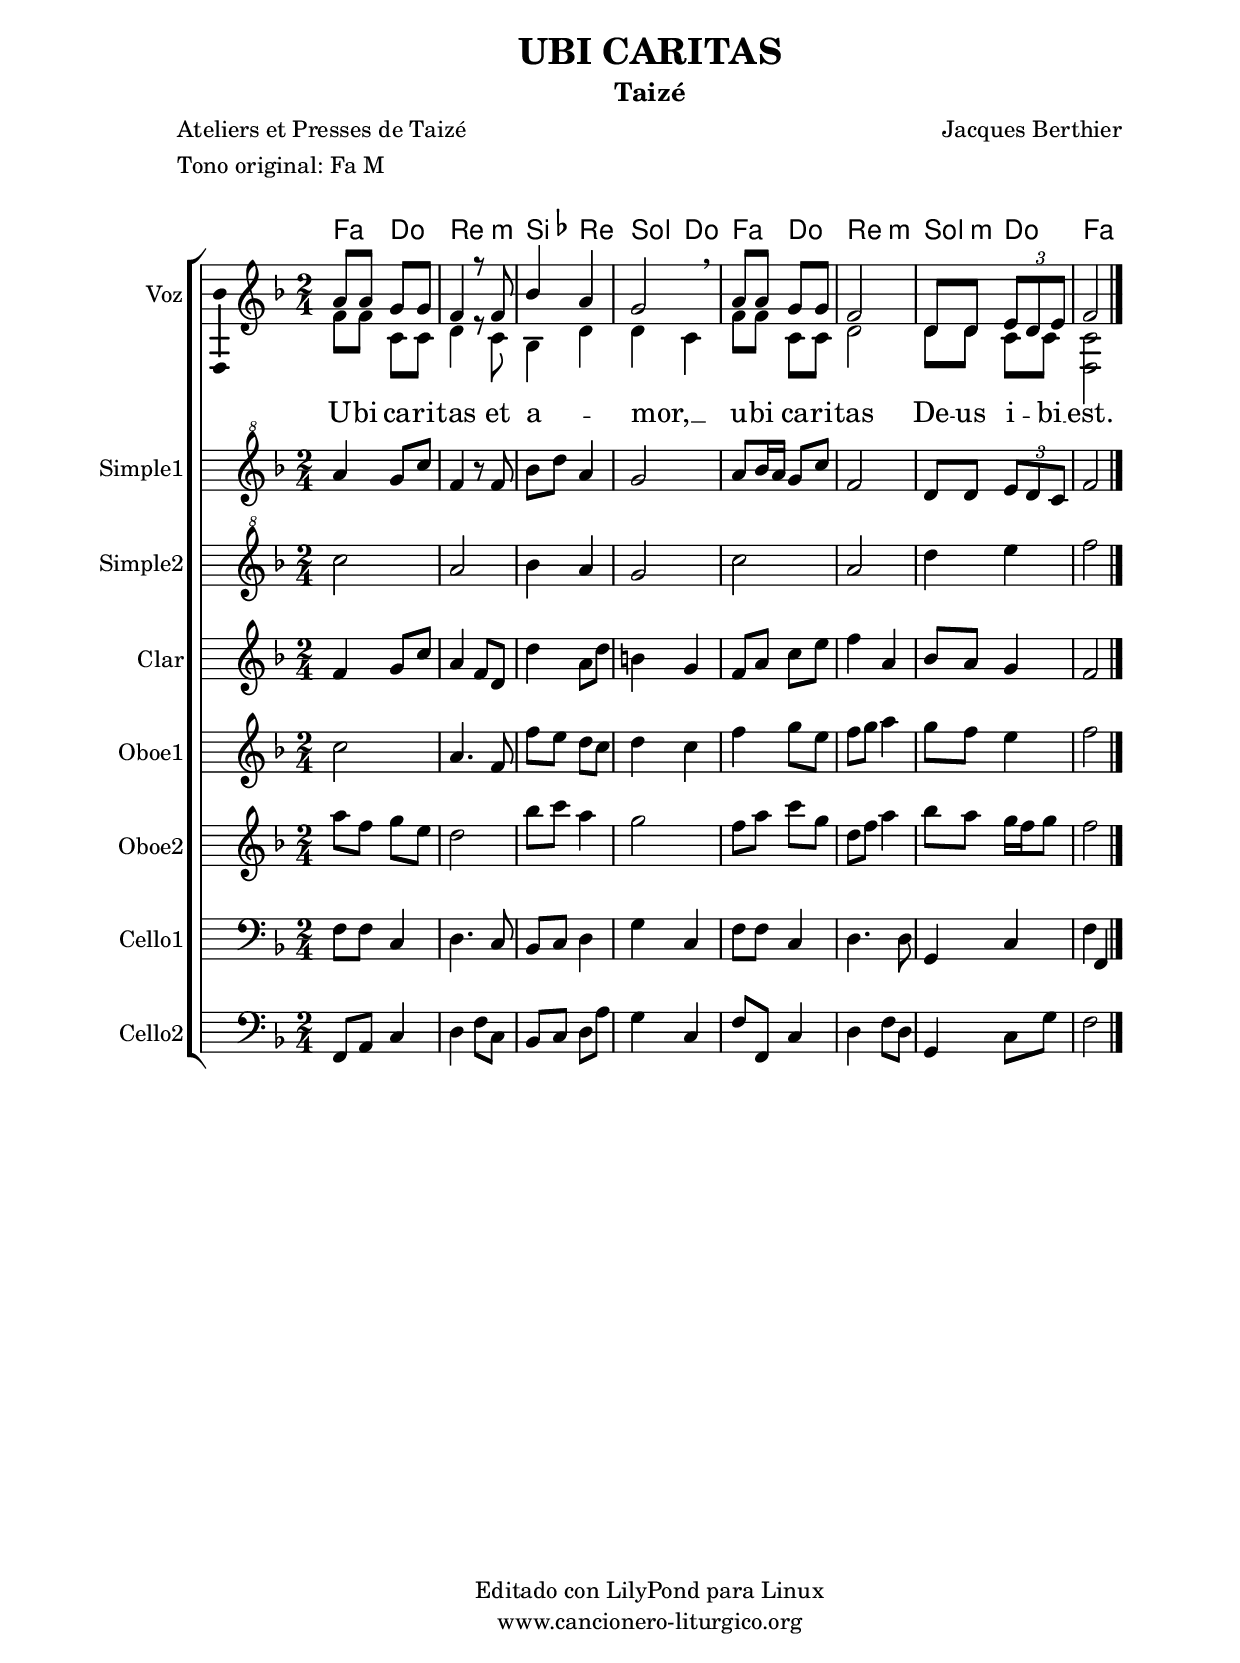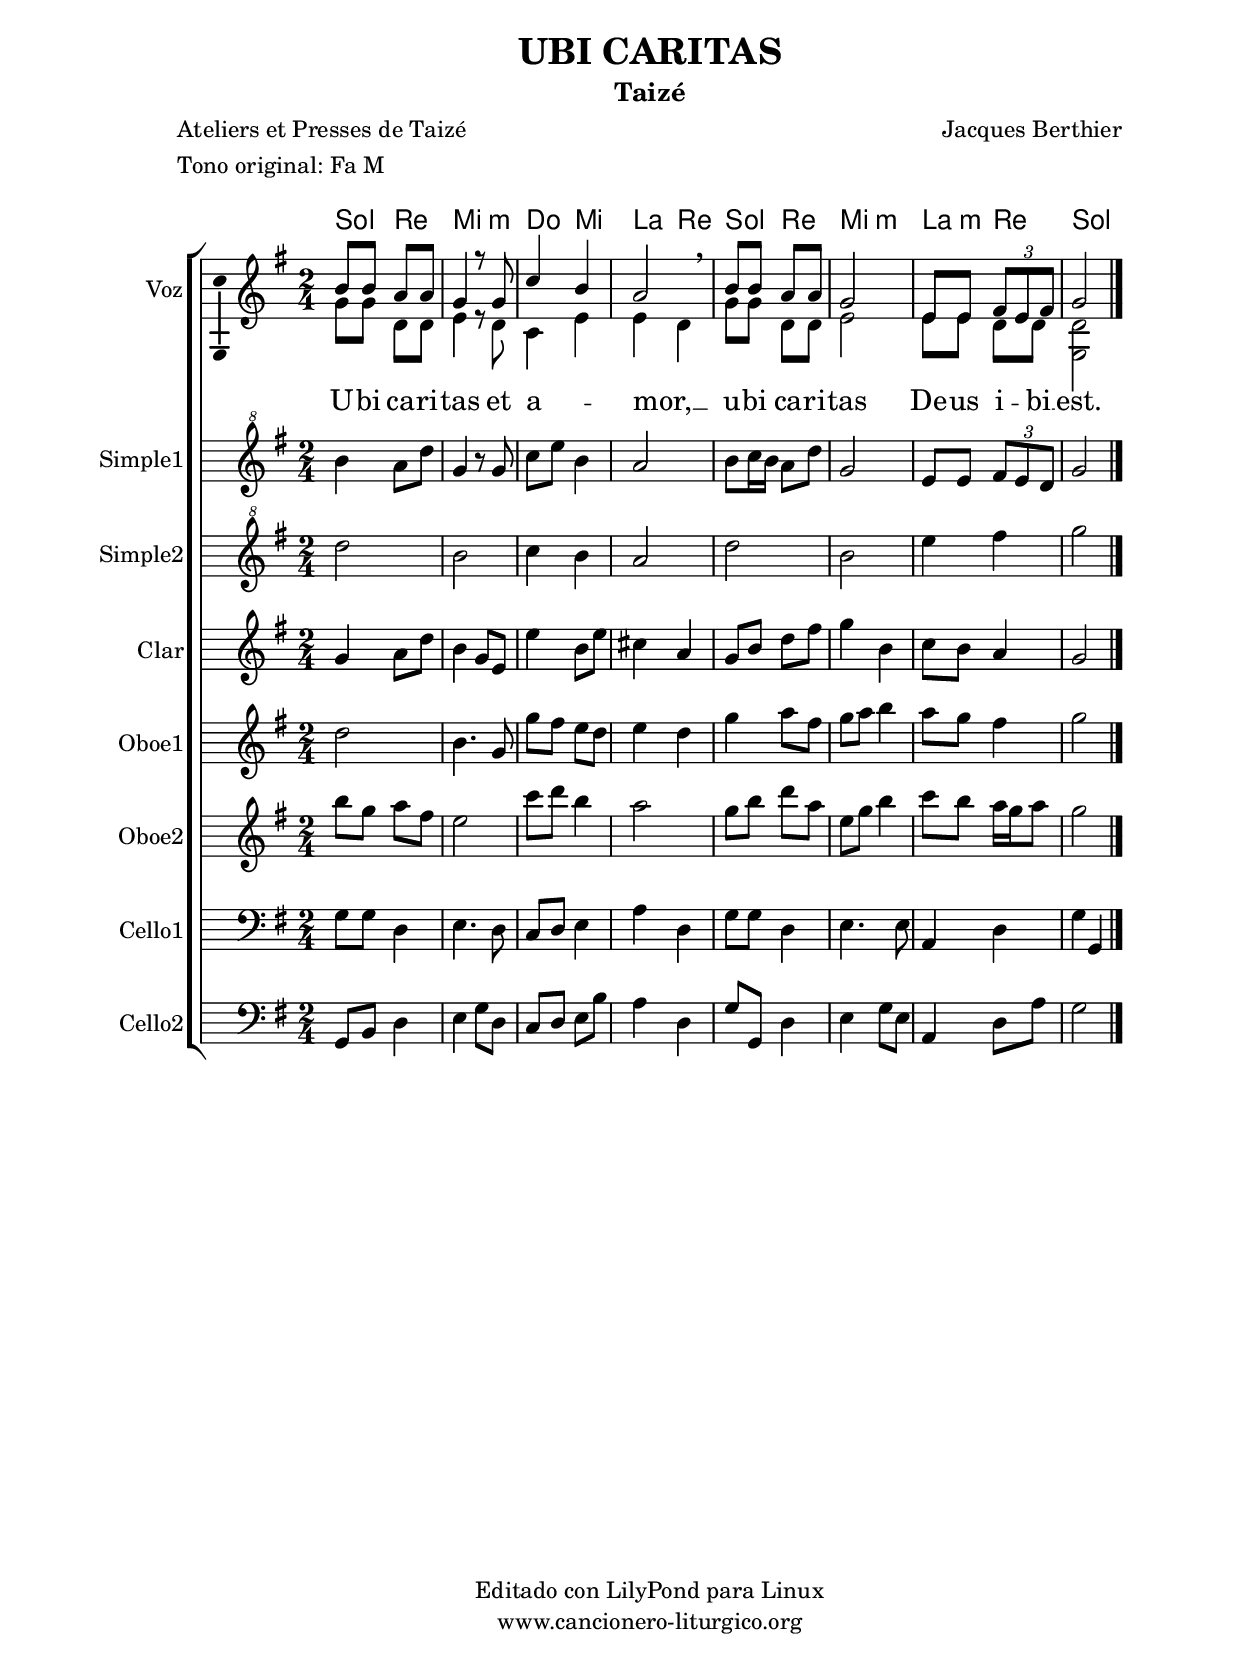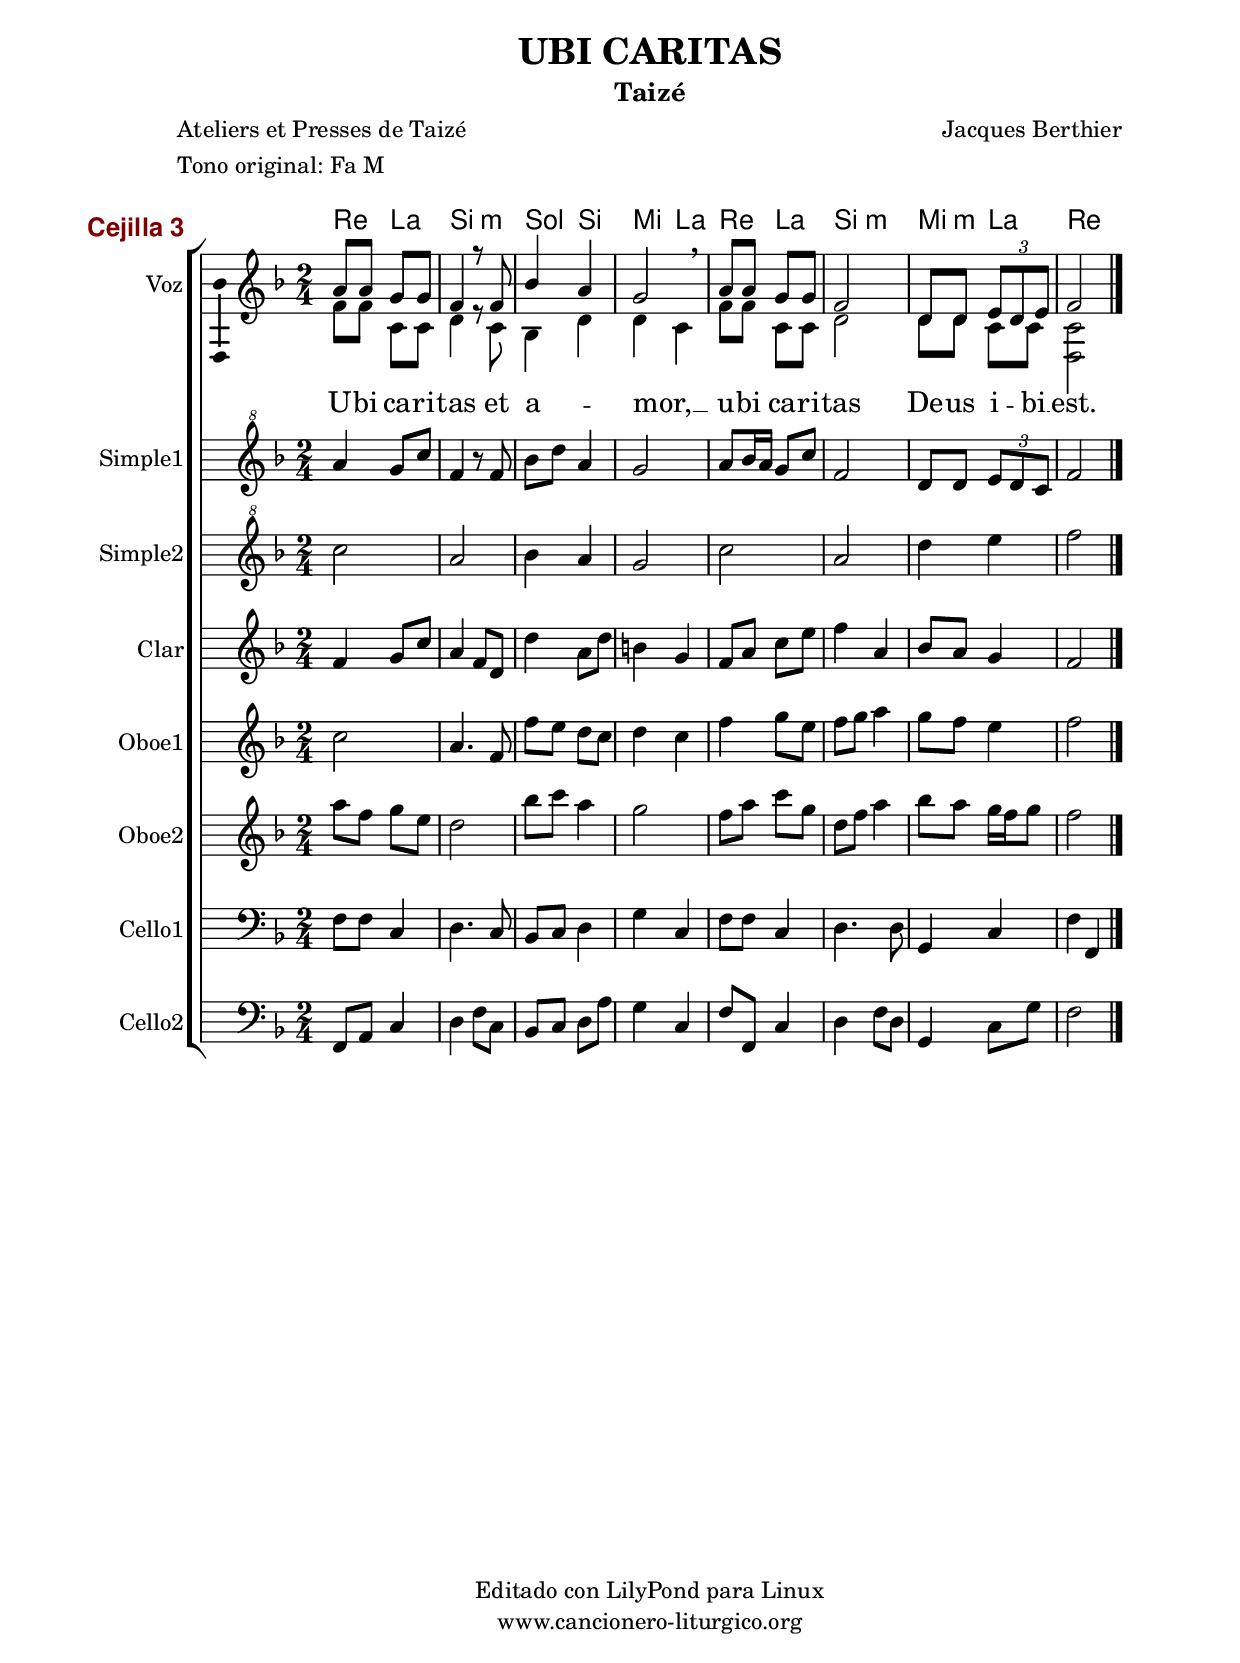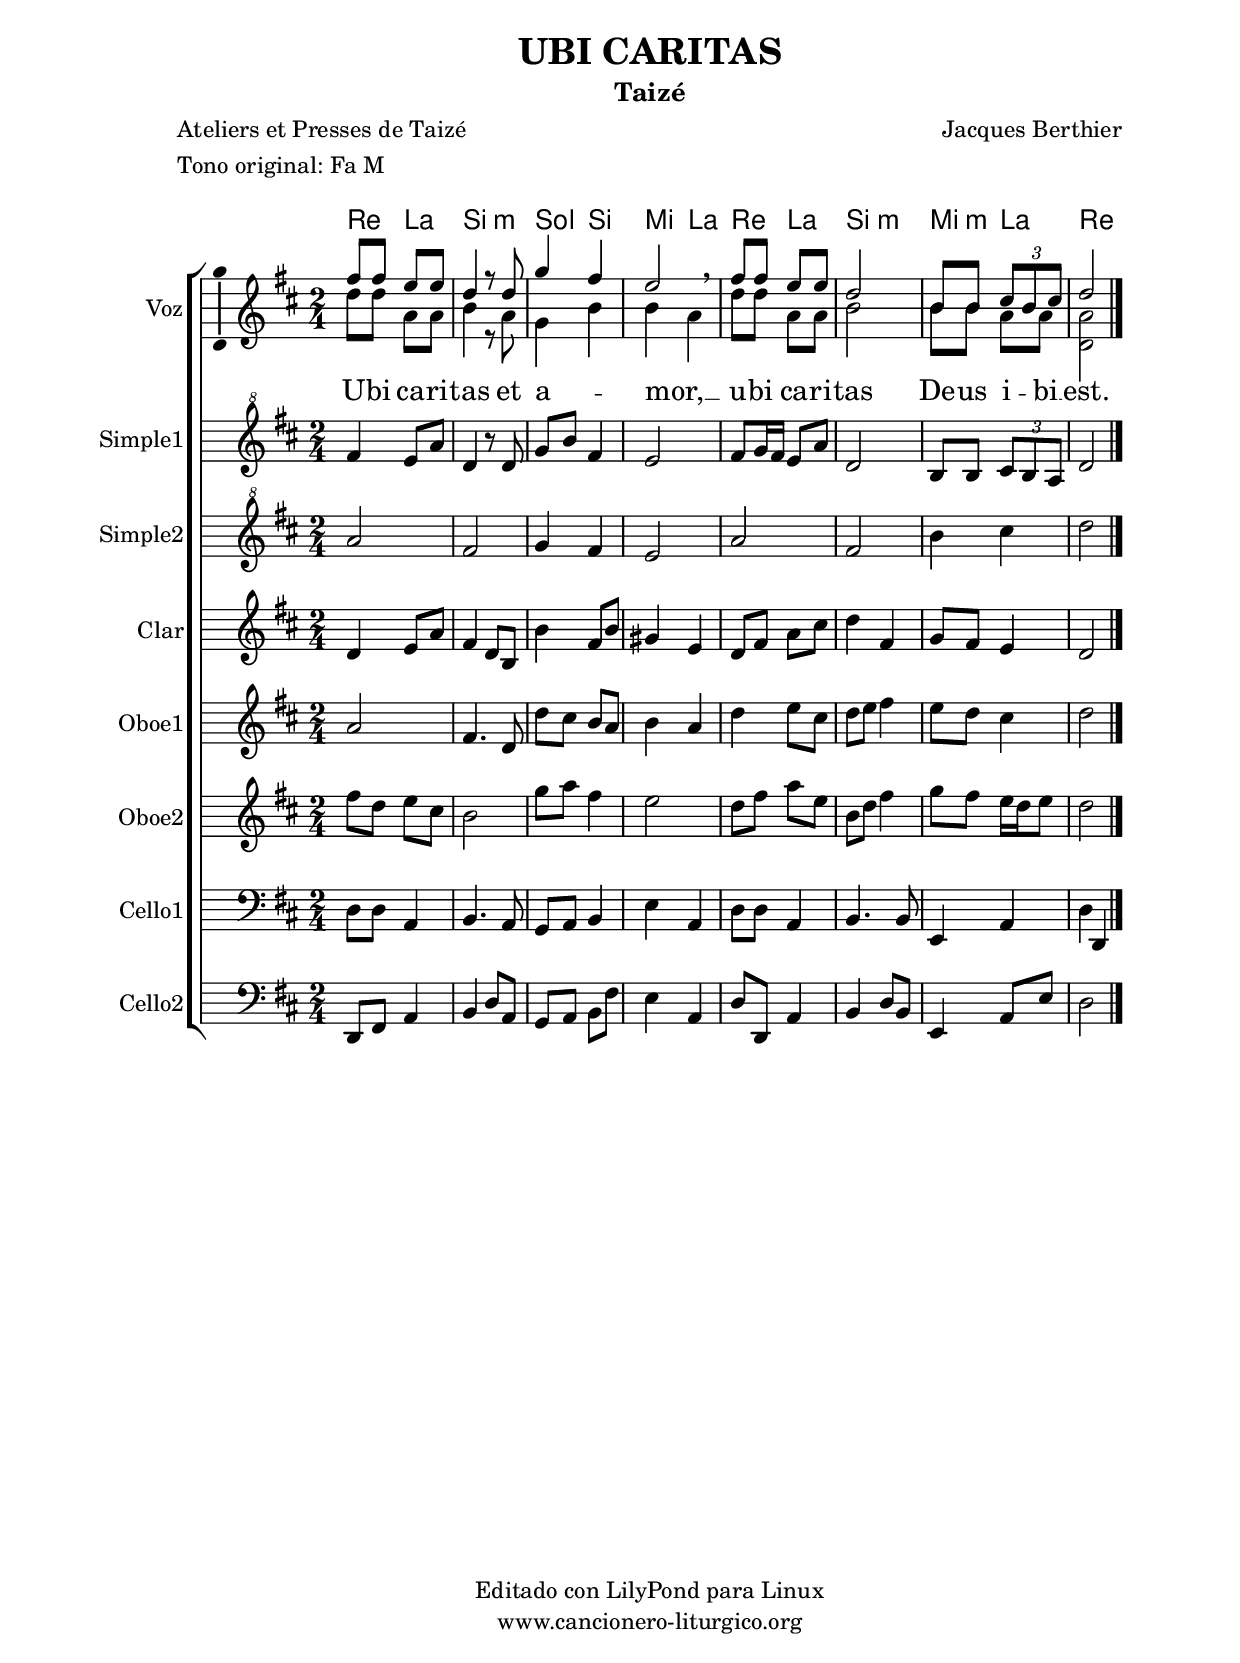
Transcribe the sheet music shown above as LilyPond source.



%versión de lilypond para la que se ha escrito esta partitura:
\version "2.16.0"

	%Tamaño papel
	#(set-default-paper-size "a4")
	%Tamaño partitura
	#(set-global-staff-size 20)
	%No responde al pulsar sobre una nota
	#(ly:set-option 'point-and-click #f)

%parámetros del encabezamiento:
\header {
	title = "UBI CARITAS"
	subtitle = "Taizé"
	composer = "Jacques Berthier"
	poet = "Ateliers et Presses de Taizé"
	meter = "Tono original: Fa M"
	arranger = ""
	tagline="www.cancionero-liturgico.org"
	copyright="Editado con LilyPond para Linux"
	tiempo = "Cuaresma"
	usos = "Comunión, Gracias"
	letra = ""
	}

%parámetros asociados al papel:
\paper  {
	oddHeaderMarkup = \markup {\fill-line { \on-the-fly #not-first-page \fromproperty #'header:title \on-the-fly #not-first-page \fromproperty #'header:composer }}
	evenHeaderMarkup = \markup {\fill-line { \fromproperty #'header:composer \fromproperty #'header:title }}
	#(set-paper-size "a4")
	print-page-number = ##f
	first-page-number = 1
	print-first-page-number = ##f
%	head-separation = 3.0 \cm
	top-margin = 2.0 \cm
	bottom-margin = 0.5\cm
%%%	bottom-margin = -1.0\cm
	left-margin = 3.0 \cm
	line-width = 16.0 \cm 
	indent = 4\mm
	interscoreline = 2.\mm
	between-system-space = 15\mm
%	para que las partituras no llenen la hoja:
	ragged-bottom = ##t
%	idem para la última hoja:
	ragged-last-bottom = ##f
%	para que las partituras llenen el ancho del papel:
	ragged-last = ##f
	after-title-space = 2.5 \cm
%page-count=1
system-count=1

	%Flexible Vertical Spacing
%	markup-markup-spacing =
%	#'((basic-distance . 15) (minimum-distance . 15) (padding . 3))
	markup-system-spacing =
	#'((basic-distance . 15) (minimum-distance . 15) (padding . 3))
	system-system-spacing =
	#'((basic-distance . 15) (minimum-distance . 15) (padding . 3))
	score-system-spacing =
	#'((basic-distance . 15) (minimum-distance . 15) (padding . 5))
%	top-system-spacing = % header
%	#'((basic-distance . 8) (minimum-distance . 0) (padding . 0))
%	top-markup-spacing =
%	#'((basic-distance . 20) (minimum-distance . 20) (padding . 0))
	last-bottom-spacing = % footer
	#'((basic-distance . 5) (minimum-distance . 5) (padding . 0))
%	score-markup-spacing =
%	#'((basic-distance . 16) (minimum-distance . 13) (padding . 0))

	}


%parámetros que afectan a toda la partitura:
global =  {
	%clave de sol (G):
	\clef G
	%armadura:
%%%	\transpose f g
	\key f \major
	\tempo 4=50
	\set Score.tempoHideNote = ##t
	}


acordes = {
	\italianChords
	\chordmode {
%%%	\transpose f g
{

f4 c
d2:m
bes4 d
g4 c

f4 c
d2:m
g4:m c
f2

	}
	}
}

melodia = 

%%%	\transpose f g
{
	\relative c''{
	\time 2/4

<<
\new Voice = "arriba"
{
\voiceOne
a8 a g g
f4 r8 f8
bes4 a
g2

a8 a g g
f2
d8 d \times 2/3 {e8 d e}
f2
}

\new Voice = "abajo"
{
\voiceTwo
f8 f c c
d4 r8 c8
bes4 d
d4 c \breathe

%%%\break

f8 f c c
d2
d8 d c c
<c f,>2
}
>>

\bar "|."
	}
	}

melodiados = 

%%%	\transpose f g
{
	\relative c''{
	\time 2/4

f8 f c c
d4 r8 c8
bes4 d
d4 c

f8 f c c
d2
d8 d c c
<c f,>2

\bar "|."
	}
	}

melodiasimple = 

%%%	\transpose f g
{
	\relative c'''{
	\time 2/4

a4 g8 c
f,4 r8 f8
bes8 d a4
g2

a8 bes16 a g8 c
f,2
d8 d \times 2/3 {e8 d c}
f2

\bar "|."
	}
	}

melodiasimpledos = 

%%%	\transpose f g
{
	\relative c'''{
	\time 2/4

c2
a2
bes4 a
g2

c2
a2
d4 e
f2

\bar "|."
	}
	}

melodiaclari = 

%%%	\transpose f g
	\transpose c bes
{
	\relative c'{
	\time 2/4

g4 a8 d
b4 g8 e
e'4 b8 e
cis4 a

g8 b d fis
g4 b,
c8 b a4
g2

\bar "|."
	}
	}

melodiaoboe = 

%%%	\transpose f g
{
	\relative c''{
	\time 2/4

c2
a4. f8
f'8 e d c
d4 c

f4 g8 e
f8 g a4
g8 f e4
f2

\bar "|."
	}
	}

melodiaoboedos = 

%%%	\transpose f g
{
	\relative c''{
	\time 2/4

a'8 f g e
d2
bes'8 c a4
g2

f8 a c g
d8 f a4
bes8 a g16 f g8
f2

\bar "|."
	}
	}

melodiatrompe = 

%%%	\transpose f g
	\transpose c bes
{
	\relative c'{
	\time 2/4

b4 d
g4. b,8
c4 b8 e
a,2

b4 d
g4. b,8
c8 b a4
g2

\bar "|."
	}
	}

melodiatrompedos = 

%%%	\transpose f g
	\transpose c bes
{
	\relative c'{
	\time 2/4

b4 a8 fis
e4. b'8
e4 b8 c
a4 r8 d8

b4 a8 fis
e4 g
a8 e' d4
g,2

\bar "|."
	}
	}

melodiacello = 

%%%	\transpose f g
{
	\relative c{
	\time 2/4

f8 f c4
d4. c8
bes8 c d4
g4 c,

f8 f c4
d4. d8
g,4 c
f4 f,

\bar "|."
	}
	}

melodiacellodos = 

%%%	\transpose f g
{
	\relative c{
	\time 2/4

%\set Score.markFormatter = #format-mark-circle-numbers
%\mark \default
%\mark \markup{ \circle 2 }

f,8 a c4
d4 f8 c
bes8 c d a'
g4 c,

f8 f, c'4
d4 f8 d
g,4 c8 g'
f2


\bar "|."
	}
	}

texto = \lyricmode {
	U -- bi ca -- ri -- tas et a -- _ mor, __ _
	u -- bi ca -- ri -- tas De -- us i -- bi __ est.

	}


acordesStaff = \context ChordNames = acordesStaff <<
	\set chordChanges = ##t
	\acordes
	>>


%%%%%%%%%%%%%%%%%%%%%%%%%%%%%%%%%%% CEJILLA %%%%%%%%%%%%%%%%%%%%%%%%%%%%%%%%%%%
acordescejilla = {
%%%	\override ChordNames.ChordName #'font-size = #-1
%%%	\override ChordNames.ChordName #'font-series = #'bold
	\transpose f d {
		\acordes
		}
	}

acordescejillaStaff = \context ChordNames = acordescejillaStaff <<
	\set Staff.instrumentName = \markup \with-color #darkred \larger \bold \sans "Cejilla 3"
	\set chordChanges = ##t
	\acordescejilla
	>>
%%%%%%%%%%%%%%%%%%%%%%%%%%%%%%%%%%% CEJILLA %%%%%%%%%%%%%%%%%%%%%%%%%%%%%%%%%%%


vozStaff = \context Staff = vozStaff
\with {\consists "Ambitus_engraver"}
<<
	\set Staff.instrumentName = "Voz"
	\set Staff.shortInstrumentName = "V"
%	\set Staff.midiInstrument = #"clarinet"
%	\set Staff.midiInstrument = #"cello"
%	\set Staff.midiInstrument = #"flute"
	\set Staff.midiInstrument = #"electric guitar (jazz)"
%	\set Staff.midiInstrument = #"english horn"
%	\set Staff.midiInstrument = #"violin"
%	\set Staff.midiInstrument = #"glockenspiel"
	\set Staff.midiMinimumVolume = #0.7
	\set Staff.midiMaximumVolume = #0.9
	\global
	\melodia
	>>

vozdosStaff = \context Voice = vozdosStaff
\with {\consists "Ambitus_engraver"}
<<
	\set Staff.instrumentName = "Voz"
	\set Staff.shortInstrumentName = "V"
%	\set Staff.midiInstrument = #"clarinet"
%	\set Staff.midiInstrument = #"cello"
%	\set Staff.midiInstrument = #"flute"
	\set Staff.midiInstrument = #"electric guitar (jazz)"
%	\set Staff.midiInstrument = #"english horn"
%	\set Staff.midiInstrument = #"violin"
%	\set Staff.midiInstrument = #"glockenspiel"
	\set Staff.midiMinimumVolume = #0.7
	\set Staff.midiMaximumVolume = #0.9
	\global
	\melodiados
	>>

vozsimpleStaff = \context Voice = vozsimpleStaff
<<
	\set Staff.instrumentName = "Simple1"
	\set Staff.shortInstrumentName = "S1"
	\override Staff.StaffSymbol #'staff-space = #(magstep -0.35)
	\set Staff.midiInstrument = #"flute"
	\set Staff.midiMinimumVolume = #0.7
	\set Staff.midiMaximumVolume = #0.9
	\global
	%Cambio a clave de sol octava alta:
	\clef "treble^8"
	\melodiasimple
	>>

vozsimpledosStaff = \context Voice = vozsimpledosStaff
<<
	\set Staff.instrumentName = "Simple2"
	\set Staff.shortInstrumentName = "S2"
	\override Staff.StaffSymbol #'staff-space = #(magstep -0.35)
	\set Staff.midiInstrument = #"flute"
	\set Staff.midiMinimumVolume = #0.7
	\set Staff.midiMaximumVolume = #0.9
	\global
	%Cambio a clave de sol octava alta:
	\clef "treble^8"
	\melodiasimpledos
	>>

vozclariStaff = \context Voice = vozclariStaff
<<
	\set Staff.instrumentName = "Clar"
	\set Staff.shortInstrumentName = "Cl"
	\override Staff.StaffSymbol #'staff-space = #(magstep -0.35)
	\set Staff.midiInstrument = #"flute"
	\set Staff.midiMinimumVolume = #0.7
	\set Staff.midiMaximumVolume = #0.9
	\global
	\melodiaclari
	>>

vozoboeStaff = \context Voice = vozoboeStaff
<<
	\set Staff.instrumentName = "Oboe1"
	\set Staff.shortInstrumentName = "Ob1"
	\override Staff.StaffSymbol #'staff-space = #(magstep -0.35)
	\set Staff.midiInstrument = #"flute"
	\set Staff.midiMinimumVolume = #0.7
	\set Staff.midiMaximumVolume = #0.9
	\global
	\melodiaoboe
	>>

vozoboedosStaff = \context Voice = vozoboedosStaff
<<
	\set Staff.instrumentName = "Oboe2"
	\set Staff.shortInstrumentName = "Ob2"
	\override Staff.StaffSymbol #'staff-space = #(magstep -0.35)
	\set Staff.midiInstrument = #"flute"
	\set Staff.midiMinimumVolume = #0.7
	\set Staff.midiMaximumVolume = #0.9
	\global
	\melodiaoboedos
	>>

voztrompeStaff = \context Voice = voztrompeStaff
<<
	\set Staff.instrumentName = "Tromp1"
	\set Staff.shortInstrumentName = "T1"
	\override Staff.StaffSymbol #'staff-space = #(magstep -0.35)
	\set Staff.midiInstrument = #"flute"
	\set Staff.midiMinimumVolume = #0.7
	\set Staff.midiMaximumVolume = #0.9
	\global
	\melodiatrompe
	>>

voztrompedosStaff = \context Voice = voztrompedosStaff
<<
	\set Staff.instrumentName = "Tromp2"
	\set Staff.shortInstrumentName = "T2"
	\override Staff.StaffSymbol #'staff-space = #(magstep -0.35)
	\set Staff.midiInstrument = #"flute"
	\set Staff.midiMinimumVolume = #0.7
	\set Staff.midiMaximumVolume = #0.9
	\global
	\melodiatrompedos
	>>

vozcelloStaff = \context Voice = vozcelloStaff
<<
	\set Staff.instrumentName = "Cello1"
	\set Staff.shortInstrumentName = "Ce1"
	\override Staff.StaffSymbol #'staff-space = #(magstep -0.35)
	\set Staff.midiInstrument = #"flute"
	\set Staff.midiMinimumVolume = #0.7
	\set Staff.midiMaximumVolume = #0.9
	\global
	%Cambio a clave de fa (F):
	\clef F
	\melodiacello
	>>

vozcellodosStaff = \context Voice = vozcellodosStaff
<<
	\set Staff.instrumentName = "Cello2"
	\set Staff.shortInstrumentName = "Ce2"
	\override Staff.StaffSymbol #'staff-space = #(magstep -0.35)
	\set Staff.midiInstrument = #"flute"
	\set Staff.midiMinimumVolume = #0.7
	\set Staff.midiMaximumVolume = #0.9
	\global
	%Cambio a clave de fa (F):
	\clef F
	\melodiacellodos
	>>

textoStaff = \context Lyrics = textoStaff <<
	\lyricsto abajo \texto
	>>


\book {
	\score {
		\context ChoirStaff {
%			\override StaffGroup.SystemStartBracket #'collapse-height = #1
%			\override Score.SystemStartBar #'collapse-height = #1
			<<
			\acordesStaff
			\vozStaff
			\textoStaff
			\vozsimpleStaff
			\vozsimpledosStaff
			\vozclariStaff
			\vozoboeStaff
			\vozoboedosStaff
%			\voztrompeStaff
%			\voztrompedosStaff
			\vozcelloStaff
			\vozcellodosStaff
			>>
			}
		\layout {
	    		\context {
				\Lyrics
				\override LyricText #'font-size = #2
				}
	   		 \context {
				\Score
				\override StaffSymbol #'staff-space = #(magstep +3)
				}
			}
		}
	\score {
		\unfoldRepeats
		\context ChoirStaff {
			<<
			\acordesStaff
			\vozStaff
			\vozsimpleStaff
			\vozsimpledosStaff
			\vozclariStaff
			\vozoboeStaff
			\vozoboedosStaff
%			\voztrompeStaff
%			\voztrompedosStaff
			\vozcelloStaff
			\vozcellodosStaff
			>>
			}
		\midi {
	  		\context {
	  			\Score
				tempoWholesPerMinute = #(ly:make-moment 70 4)
				}
			}
		}
	}


%Partitura para guitarra
#(define output-suffix "G")
\book {
	\score {
		\context ChoirStaff {
%			\override StaffGroup.SystemStartBracket #'collapse-height = #1
%			\override Score.SystemStartBar #'collapse-height = #1
			<<
			\acordescejillaStaff
			\vozStaff
			\textoStaff
			\vozsimpleStaff
			\vozsimpledosStaff
			\vozclariStaff
			\vozoboeStaff
			\vozoboedosStaff
%			\voztrompeStaff
%			\voztrompedosStaff
			\vozcelloStaff
			\vozcellodosStaff
			>>
			}
		\layout {
%%%%%%%%%%%%%%%%%%%%%%%%%%%%%%%%%%% CEJILLA %%%%%%%%%%%%%%%%%%%%%%%%%%%%%%%%%%%
			\context {
				\ChordNames \consists Instrument_name_engraver
				}
%%%%%%%%%%%%%%%%%%%%%%%%%%%%%%%%%%% CEJILLA %%%%%%%%%%%%%%%%%%%%%%%%%%%%%%%%%%%
	    		\context {
				\Lyrics
				\override LyricText #'font-size = #2
				}
	   		 \context {
				\Score
				\override StaffSymbol #'staff-space = #(magstep +3)
				}
			}
		}
	}


#(define output-suffix "C")
\book {
	\score {
		\context ChoirStaff {
%			\override StaffGroup.SystemStartBracket #'collapse-height = #1
%			\override Score.SystemStartBar #'collapse-height = #1
\transpose c d
			<<
			\acordesStaff
			\vozStaff
			\textoStaff
			\vozsimpleStaff
			\vozsimpledosStaff
			\vozclariStaff
			\vozoboeStaff
			\vozoboedosStaff
%			\voztrompeStaff
%			\voztrompedosStaff
			\vozcelloStaff
			\vozcellodosStaff
			>>
			}
		\layout {
	    		\context {
				\Lyrics
				\override LyricText #'font-size = #2
				}
	   		 \context {
				\Score
				\override StaffSymbol #'staff-space = #(magstep +3)
				}
			}
		}
	}


#(define output-suffix "S")
\book {
	\score {
		\context ChoirStaff {
%			\override StaffGroup.SystemStartBracket #'collapse-height = #1
%			\override Score.SystemStartBar #'collapse-height = #1
\transpose c a,
			<<
			\acordesStaff
\transpose a a'
			\vozStaff
			\textoStaff
			\vozsimpleStaff
			\vozsimpledosStaff
			\vozclariStaff
			\vozoboeStaff
			\vozoboedosStaff
%			\voztrompeStaff
%			\voztrompedosStaff
			\vozcelloStaff
			\vozcellodosStaff
			>>
			}
		\layout {
	    		\context {
				\Lyrics
				\override LyricText #'font-size = #2
				}
	   		 \context {
				\Score
				\override StaffSymbol #'staff-space = #(magstep +3)
				}
			}
		}
	}


